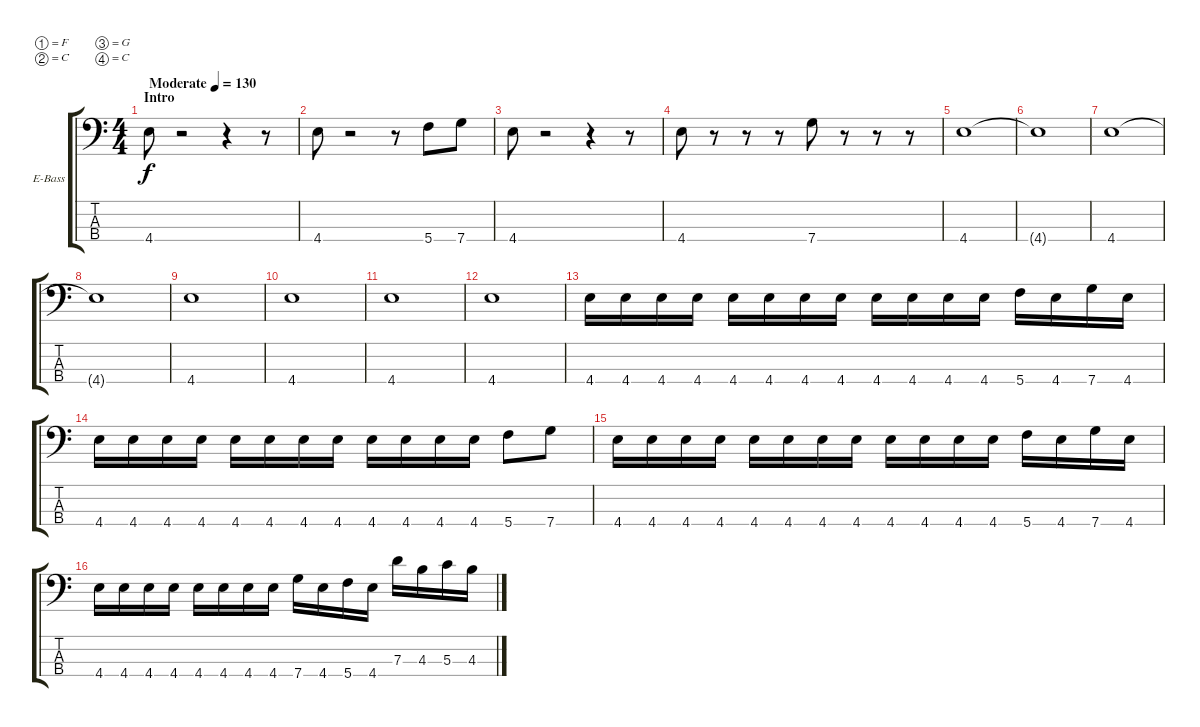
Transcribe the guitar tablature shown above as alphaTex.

\bracketExtendMode groupsimilarinstruments
\firstSystemTrackNameOrientation horizontal
\otherSystemsTrackNameOrientation horizontal
\track ("Jason James " "E-Bass") {instrument electricbasspick}
\staff {score tabs}
\tuning (F3 C3 G2 C2)
\ts (4 4)
\beaming (8 2 2 2 2)
\section ("" "Intro")
\tempo (130 "Moderate")
\clef f4
\ks c
4.4.8{dy f instrument electricbasspick} r.2 r.4 r.8 |
4.4.8 r.2 r.8 5.4.8 7.4.8 |
4.4.8 r.2 r.4 r.8 |
4.4.8 r.8 r.8 r.8 7.4.8 r.8 r.8 r.8 |
4.4.1 |
4.4{t}.1 |
4.4.1 |
4.4{t}.1 |
4.4.1 |
4.4.1 |
4.4.1 |
4.4.1 |
4.4.16 4.4.16 4.4.16 4.4.16 4.4.16 4.4.16 4.4.16 4.4.16 4.4.16 4.4.16 4.4.16 4.4.16 5.4.16 4.4.16 7.4.16 4.4.16 |
4.4.16 4.4.16 4.4.16 4.4.16 4.4.16 4.4.16 4.4.16 4.4.16 4.4.16 4.4.16 4.4.16 4.4.16 5.4.8 7.4.8 |
4.4.16 4.4.16 4.4.16 4.4.16 4.4.16 4.4.16 4.4.16 4.4.16 4.4.16 4.4.16 4.4.16 4.4.16 5.4.16 4.4.16 7.4.16 4.4.16 |
4.4.16 4.4.16 4.4.16 4.4.16 4.4.16 4.4.16 4.4.16 4.4.16 7.4.16 4.4.16 5.4.16 4.4.16 7.3.16 4.3.16 5.3.16 4.3.16
